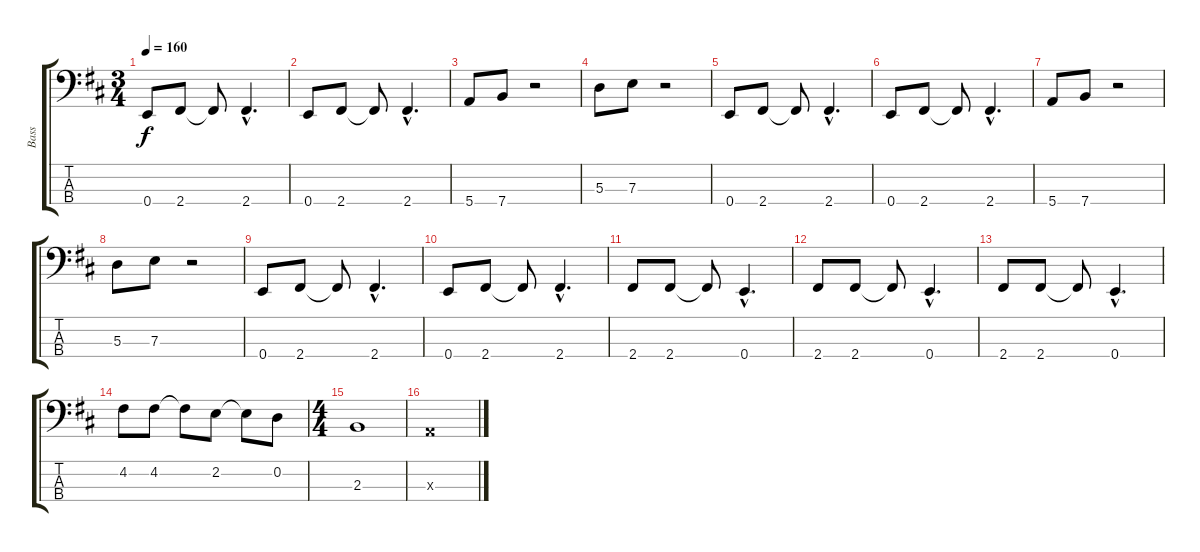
\track ("Bass" "Bass") {instrument electricbassfinger}
\staff {score tabs}
\tuning (G2 D2 A1 E1) {hide}
\ts (3 4)
\tempo 160
\clef f4
\ks bminor
0.4.8{dy f} 2.4.8 2.4{t}.8 2.4{hac}.4{d} |
0.4.8 2.4.8 2.4{t}.8 2.4{hac}.4{d} |
5.4.8 7.4.8 r.2 |
5.3.8 7.3.8 r.2 |
0.4.8 2.4.8 2.4{t}.8 2.4{hac}.4{d} |
0.4.8 2.4.8 2.4{t}.8 2.4{hac}.4{d} |
5.4.8 7.4.8 r.2 |
5.3.8 7.3.8 r.2 |
0.4.8 2.4.8 2.4{t}.8 2.4{hac}.4{d} |
0.4.8 2.4.8 2.4{t}.8 2.4{hac}.4{d} |
2.4.8 2.4.8 2.4{t}.8 0.4{hac}.4{d} |
2.4.8 2.4.8 2.4{t}.8 0.4{hac}.4{d} |
2.4.8 2.4.8 2.4{t}.8 0.4{hac}.4{d} |
4.2.8 4.2.8 4.2{t}.8 2.2.8 2.2{t}.8 0.2.8 |
\ts (4 4)
2.3.1 |
0.3{x}.1
